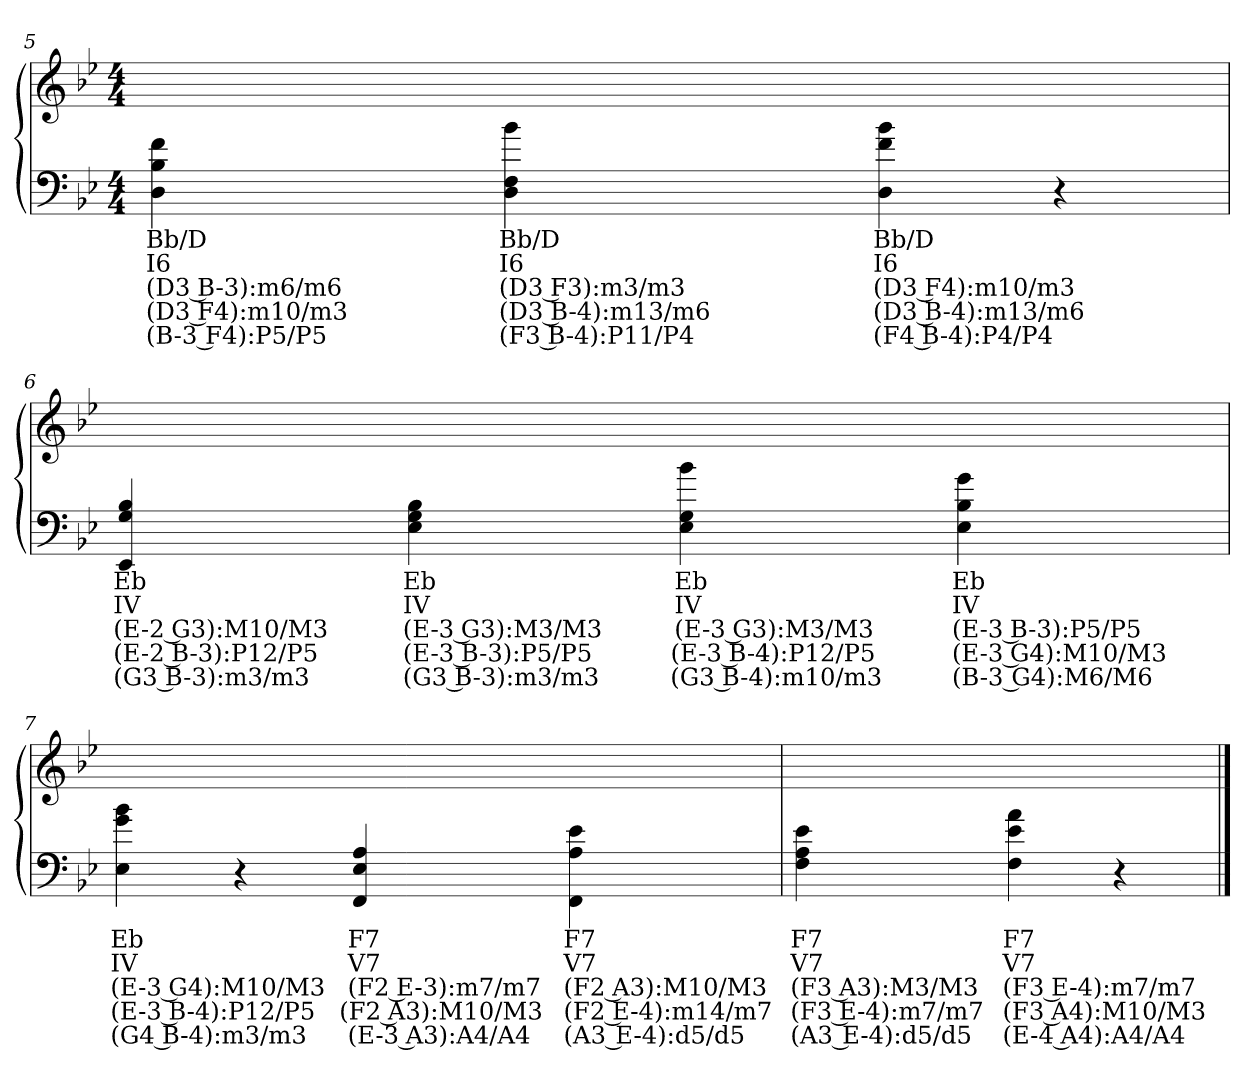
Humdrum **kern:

**kern	**text	**text	**text	**text	**text	**kern
*part2	*part2	*part2	*part2	*part2	*part2	*part1
*staff2	*staff2	*staff2	*staff2	*staff2	*staff2	*staff1
*clefF4	*	*	*	*	*	*clefG2
*k[b-e-]	*	*	*	*	*	*k[b-e-]
*B-:	*	*	*	*	*	*B-:
*M4/4	*	*	*	*	*	*M4/4
=5	=5	=5	=5	=5	=5	=5
4D 4B- 4f	Bb/D	I6	(D3 B-3):m6/m6	(D3 F4):m10/m3	(B-3 F4):P5/P5	1ryy
4D 4F 4b-	Bb/D	I6	(D3 F3):m3/m3	(D3 B-4):m13/m6	(F3 B-4):P11/P4	.
4D 4f 4b-	Bb/D	I6	(D3 F4):m10/m3	(D3 B-4):m13/m6	(F4 B-4):P4/P4	.
4r	.	.	.	.	.	.
=6	=6	=6	=6	=6	=6	=6
4EE- 4G 4B-	Eb	IV	(E-2 G3):M10/M3	(E-2 B-3):P12/P5	(G3 B-3):m3/m3	1ryy
4E- 4G 4B-	Eb	IV	(E-3 G3):M3/M3	(E-3 B-3):P5/P5	(G3 B-3):m3/m3	.
4E- 4G 4b-	Eb	IV	(E-3 G3):M3/M3	(E-3 B-4):P12/P5	(G3 B-4):m10/m3	.
4E- 4B- 4g	Eb	IV	(E-3 B-3):P5/P5	(E-3 G4):M10/M3	(B-3 G4):M6/M6	.
=7	=7	=7	=7	=7	=7	=7
4E- 4g 4b-	Eb	IV	(E-3 G4):M10/M3	(E-3 B-4):P12/P5	(G4 B-4):m3/m3	1ryy
4r	.	.	.	.	.	.
4FF 4E- 4A	F7	V7	(F2 E-3):m7/m7	(F2 A3):M10/M3	(E-3 A3):A4/A4	.
4FF 4A 4e-	F7	V7	(F2 A3):M10/M3	(F2 E-4):m14/m7	(A3 E-4):d5/d5	.
=8	=8	=8	=8	=8	=8	=8
4F 4A 4e-	F7	V7	(F3 A3):M3/M3	(F3 E-4):m7/m7	(A3 E-4):d5/d5	2.ryy
4F 4e- 4a	F7	V7	(F3 E-4):m7/m7	(F3 A4):M10/M3	(E-4 A4):A4/A4	.
4r	.	.	.	.	.	.
==	==	==	==	==	==	==
*-	*-	*-	*-	*-	*-	*-
